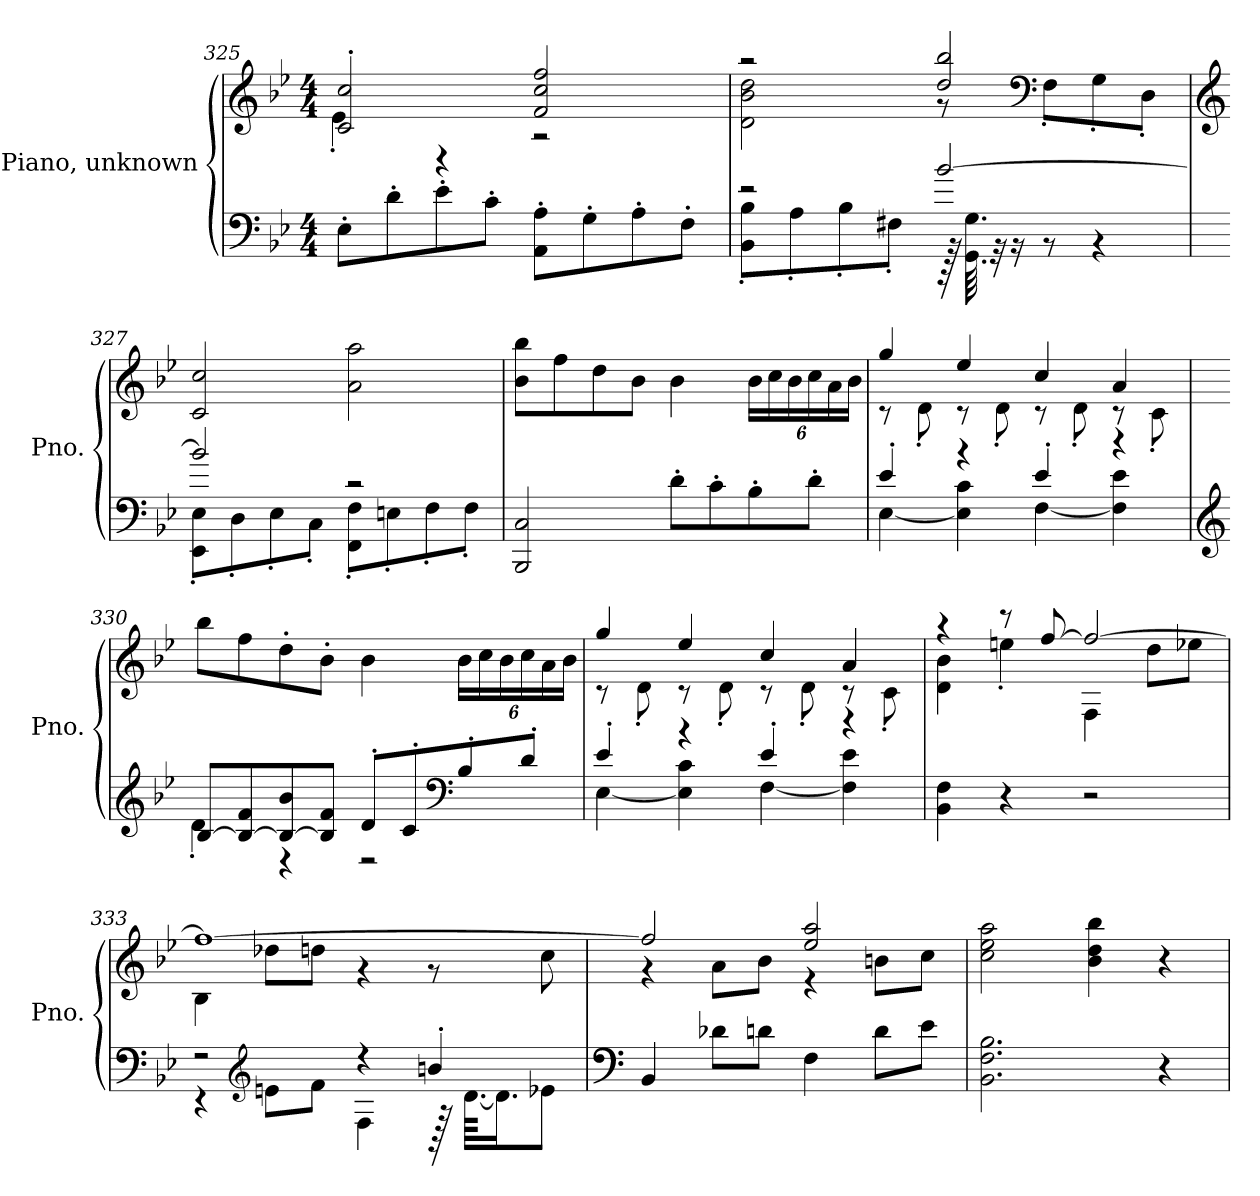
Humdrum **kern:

**kern	**kern
*part1	*part1
*staff2	*staff1
*I"Piano, unknown	*
*I'Pno.	*
!!LO:LB:g=z
*clefF4	*clefG2
*k[b-e-]	*k[b-e-]
*M4/4	*M4/4
=325	=325
*	*^
8E-'\L	2c/' 2cc/'	4e-'\
8d'\	.	.
8e-'\	.	4r
8c'\J	.	.
8AA\' 8A\'L	2f/ 2cc/ 2ff/	2r
8G'\	.	.
8A'\	.	.
8F'\J	.	.
=326	=326	=326
*^	*	*
2r	8BB-\' 8B-\'L	2r	2d\ 2b-\ 2dd\
.	8A'\	.	.
.	8B-'\	.	.
.	8F#X'\J	.	.
[2b-/	128r	2dd/ 2bb-/	8r
.	64.GG\ 64.G\	.	.
.	32r	.	.
.	16r	.	.
*	*	*clefF4	*
.	8r	.	8F'\L
.	4r	.	8G'\
.	.	.	8D'\J
*	*	*v	*v
=327	=327	=327
*	*	*clefG2
2b-/]	8EE-\' 8E-\'L	2c/ 2cc/
.	8D'\	.
.	8E-'\	.
.	8C'\J	.
2r	8FF\' 8F\'L	2a\ 2aa\
.	8En'\	.
.	8F'\	.
.	8F'\J	.
*v	*v	*
!!LO:LB:g=z
=328	=328
2BBB-/ 2C/	8b-\ 8bb-\L
.	8ff\
.	8dd\
.	8b-\J
8d'\L	4b-\
8c'\	.
*	*Xbrackettup
8B-'\	24b-\LL
.	24cc\
.	24b-\
8d'\J	24cc\
.	24a\
.	24b-\JJ
=329	=329
*^	*^
4e-'/	[4E-\	4gg/	8r
.	.	.	8d'\
4r	4E-\] 4c\	4ee-/	8r
.	.	.	8d'\
4e-'/	[4F\	4cc/	8r
.	.	.	8d'\
4r	4F\] 4e-\	4a/	8r
.	.	.	8c'\
*	*	*v	*v
=330	=330	=330
*clefG2	*	*
[8B-/L	4d'\	8bb-\L
8B-/_ 8f/	.	8ff\
8B-/_ 8b-/	4r	8dd'\
8B-/] 8f/J	.	8b-'\J
8d'/L	2r	4b-\
8c'/	.	.
*clefF4	*	*
8B-'/	.	24b-\LL
.	.	24cc\
.	.	24b-\
8d'/J	.	24cc\
.	.	24a\
.	.	24b-\JJ
!!LO:LB:g=z
=331	=331	=331
*	*	*^
4e-'/	[4E-\	4gg/	8r
.	.	.	8d'\
4r	4E-\] 4c\	4ee-/	8r
.	.	.	8d'\
4e-'/	[4F\	4cc/	8r
.	.	.	8d'\
4r	4F\] 4e-\	4a/	8r
.	.	.	8c'\
*v	*v	*	*
=332	=332	=332
4BB-\ 4F\	4r	4d\ 4b-\
4r	8r	4een'\
.	[8ff/	.
2r	2ff/_	4F\
.	.	8dd\L
.	.	8ee-X\J
=333	=333	=333
*^	*	*
2r	4r	1ff_	4B-\
*clefG2	*	*	*
.	8en\L	.	8dd-X\L
.	8f\J	.	8ddn\J
4r	4F\	.	4r
4bn'/	128r	.	8r
.	[64.d\KKLL	.	.
.	16.d\J]	.	.
.	8e-X\J	.	8cc\
*v	*v	*	*
=334	=334	=334
*clefF4	*	*
4BB-/	2ff/]	4r
8d-X\L	.	8a\L
8dn\J	.	8b-\J
4F\	2ee-/ 2aa/	4r
8d\L	.	8bn\L
8e-\J	.	8cc\J
*	*v	*v
!!LO:PB:g=z
=335	=335
2.BB-\ 2.F\ 2.B-\	2cc\ 2ee-\ 2aa\
.	4b-\ 4dd\ 4bb-\
4r	4r
=	=
*-	*-
